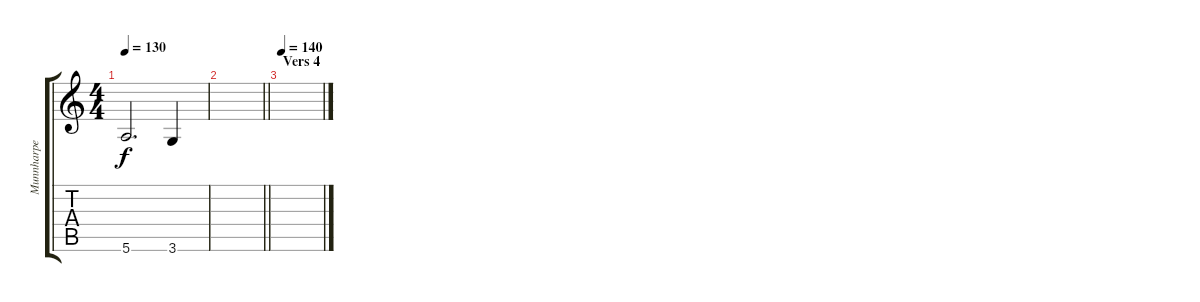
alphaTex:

\track ("Munnharpe" "Munnharpe") {instrument fretlessbass}
\staff {score tabs}
\tuning (E4 B3 G3 D3 A2 E2) {hide}
\ts (4 4)
\tempo 130
\clef g2
\ks c
5.6.2{d dy f} 3.6.4 |
\barLineRight lightlight
|
\section ("" "Vers 4")
\tempo 140
